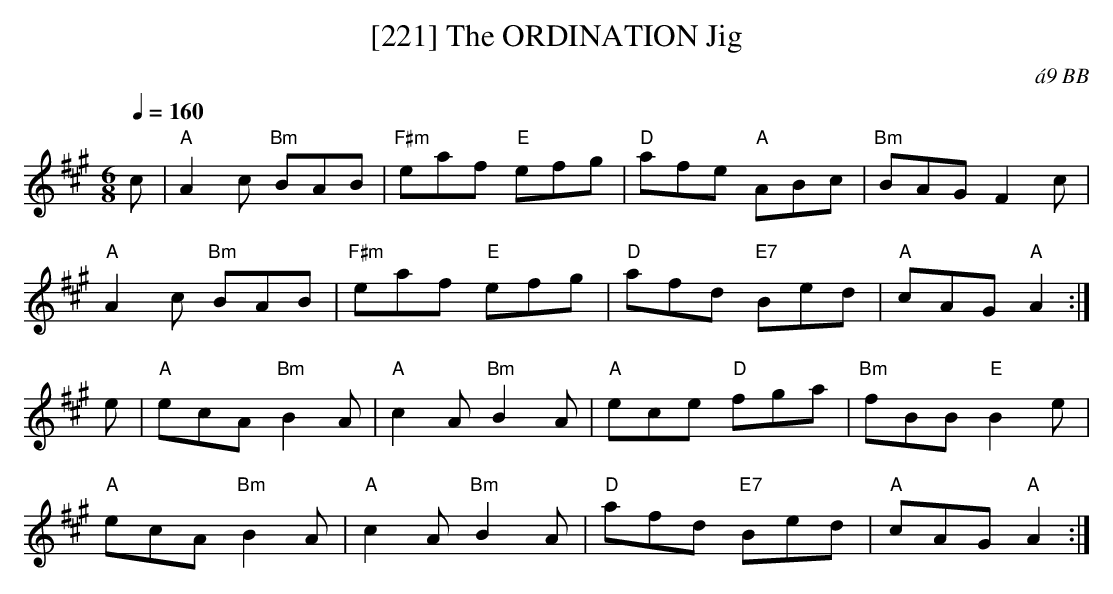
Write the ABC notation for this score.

X:1
T:[221] The ORDINATION Jig
C:\'a9 BB
Q:1/4=160
M:6/8
L:1/8
K:A
c|"A"A2 c "Bm"BAB|"F#m"eaf "E"efg|"D"afe "A"ABc|"Bm"BAG F2 c|
"A"A2 c "Bm"BAB|"F#m"eaf "E"efg|"D"afd "E7"Bed|"A"cAG "A"A2 :|
e|"A"ecA "Bm"B2 A|"A"c2 A "Bm"B2 A|"A"ece "D"fga|"Bm"fBB "E"B2 e|
"A"ecA "Bm"B2 A|"A"c2 A "Bm"B2 A|"D"afd "E7"Bed|"A"cAG "A"A2 :|
